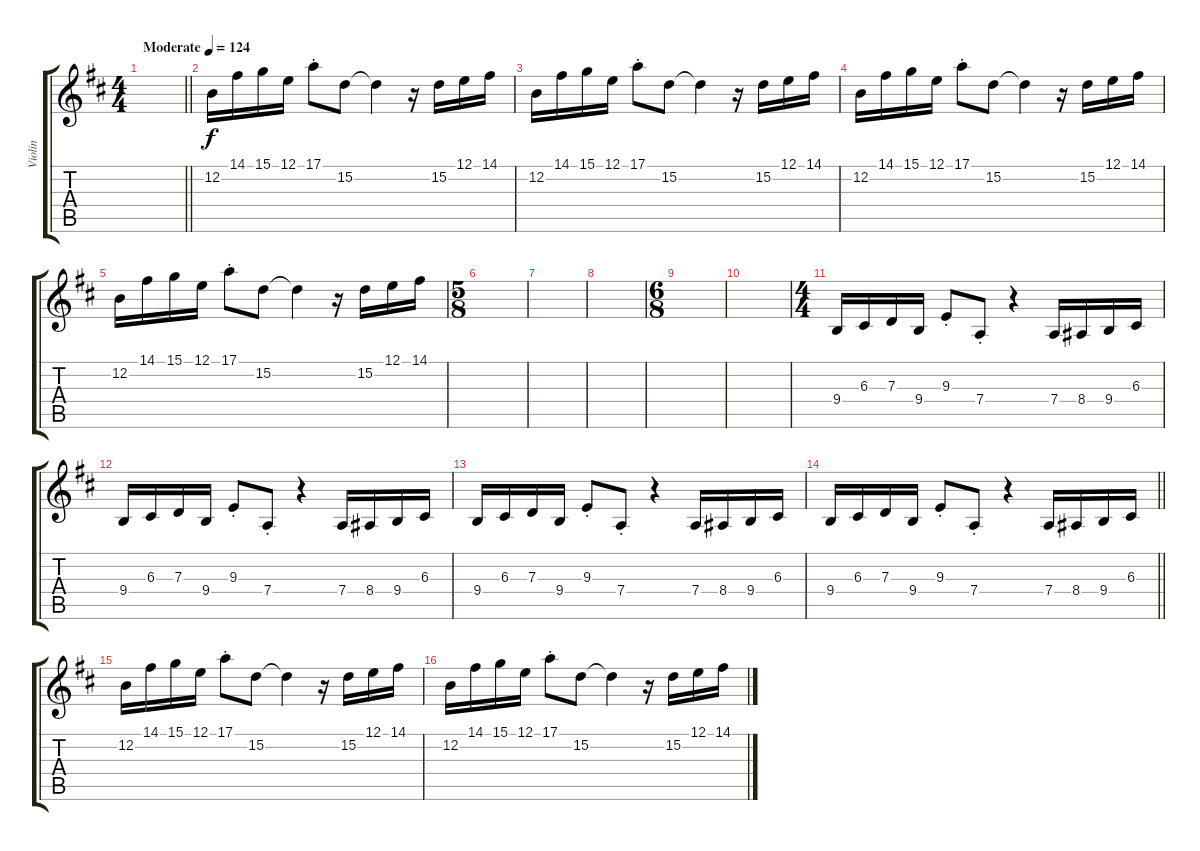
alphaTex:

\track ("Violin" "Violin") {instrument violin}
\staff {score tabs}
\tuning (E4 B3 G3 D3 A2 E2) {hide}
\ts (4 4)
\tempo (124 "Moderate")
\clef g2
\barLineRight lightlight
\ks d
|
12.2.16 14.1.16 15.1.16 12.1.16 17.1{st}.8 15.2.8 15.2{t}.4 r.16 15.2.16 12.1.16 14.1.16 |
12.2.16 14.1.16 15.1.16 12.1.16 17.1{st}.8 15.2.8 15.2{t}.4 r.16 15.2.16 12.1.16 14.1.16 |
12.2.16 14.1.16 15.1.16 12.1.16 17.1{st}.8 15.2.8 15.2{t}.4 r.16 15.2.16 12.1.16 14.1.16 |
12.2.16 14.1.16 15.1.16 12.1.16 17.1{st}.8 15.2.8 15.2{t}.4 r.16 15.2.16 12.1.16 14.1.16 |
\ts (5 8)
|
|
|
\ts (6 8)
|
|
\ts (4 4)
9.4.16 6.3.16 7.3.16 9.4.16 9.3{st}.8 7.4{st}.8 r.4 7.4.16 8.4.16 9.4.16 6.3.16 |
9.4.16 6.3.16 7.3.16 9.4.16 9.3{st}.8 7.4{st}.8 r.4 7.4.16 8.4.16 9.4.16 6.3.16 |
9.4.16 6.3.16 7.3.16 9.4.16 9.3{st}.8 7.4{st}.8 r.4 7.4.16 8.4.16 9.4.16 6.3.16 |
\barLineRight lightlight
9.4.16 6.3.16 7.3.16 9.4.16 9.3{st}.8 7.4{st}.8 r.4 7.4.16 8.4.16 9.4.16 6.3.16 |
12.2.16 14.1.16 15.1.16 12.1.16 17.1{st}.8 15.2.8 15.2{t}.4 r.16 15.2.16 12.1.16 14.1.16 |
12.2.16 14.1.16 15.1.16 12.1.16 17.1{st}.8 15.2.8 15.2{t}.4 r.16 15.2.16 12.1.16 14.1.16
